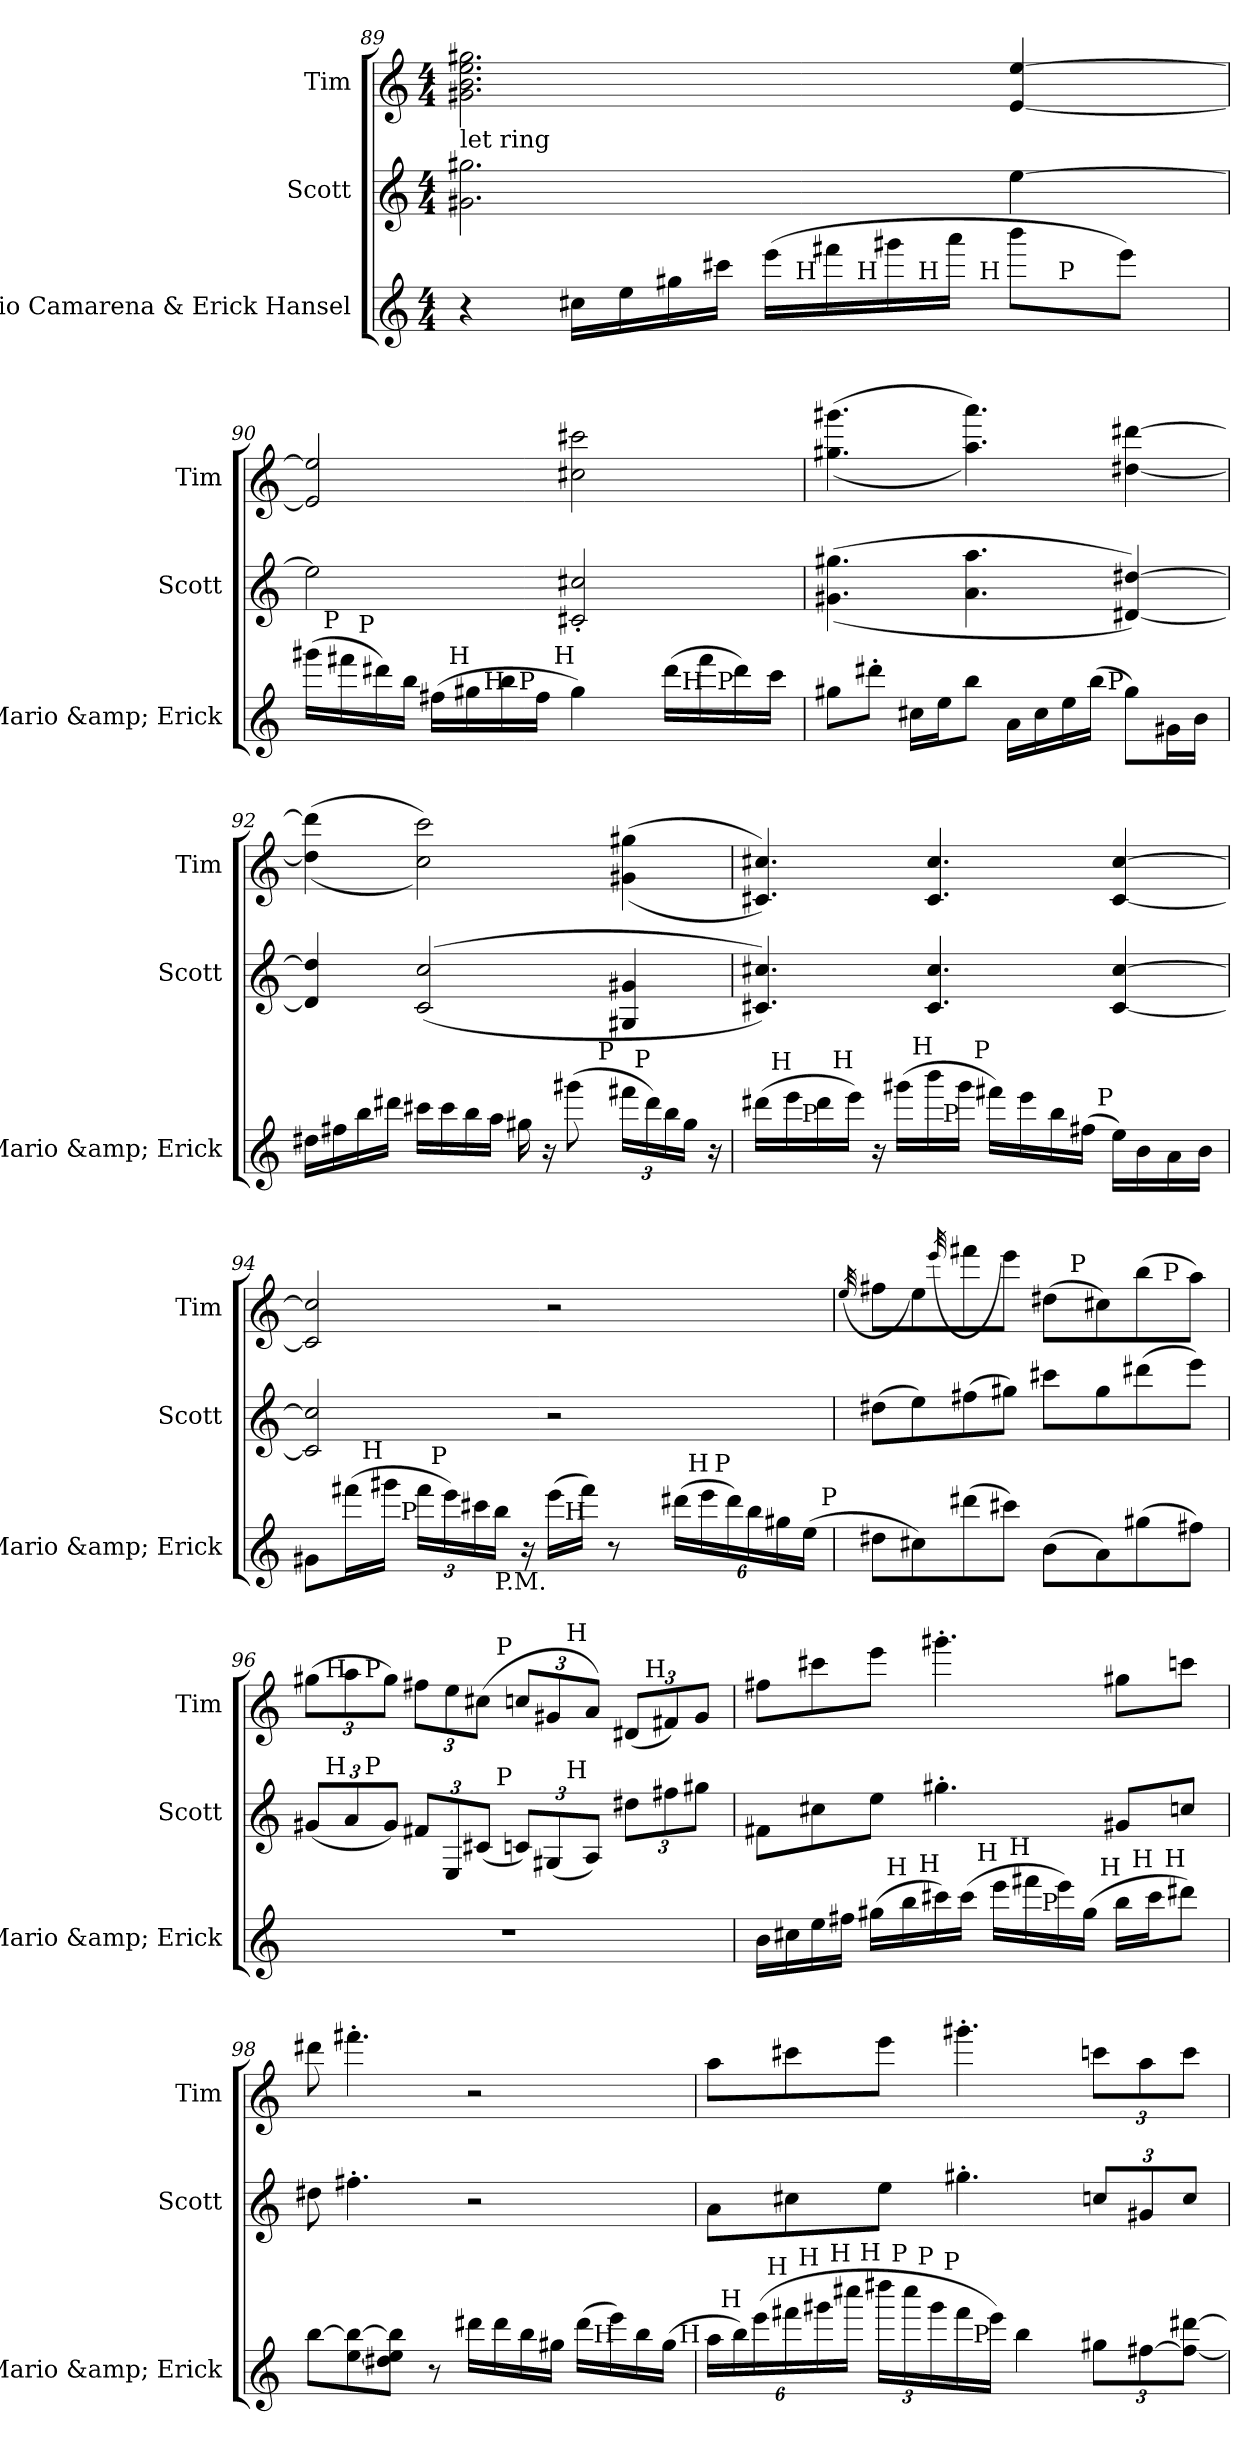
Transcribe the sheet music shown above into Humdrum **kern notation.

**kern	**kern	**kern
*part3	*part2	*part1
*staff3	*staff2	*staff1
*I"Mario Camarena &amp; Erick Hansel	*I"Scott	*I"Tim
*I'Mario &amp; Erick	*I'Scott	*I'Tim
*clefG2	*clefG2	*clefG2
*ITrd7c12	*ITrd7c12	*ITrd7c12
*k[]	*k[]	*k[]
*C:	*C:	*C:
*M4/4	*M4/4	*M4/4
=89	=89	=89
!	!	!LO:TX:b:t=let ring
!LO:TX:a:t=Mario	!	!
*^	*	*
*	*^	*	*
*	*	*^	*	*
*	*	*	*^	*	*
*	*	*	*	*^	*	*
4r	2ryy	2ryy	2ryy	2ryy	2ryy	2.G#X\ 2.g#X\	2.G#X\ 2.B\ 2.e\ 2.g#X\
16c#X\LL	.	.	.	.	.	.	.
16e\	.	.	.	.	.	.	.
16g#X\	.	.	.	.	.	.	.
16cc#X\JJ	.	.	.	.	.	.	.
(16ee\LL	32ryy	16.ryy	8ryy	8..ryy	4ryy	.	.
!	!LO:TX:a:t=H	!	!	!	!	!	!
.	4...ryy	.	.	.	.	.	.
16ff#X\	.	.	.	.	.	.	.
!	!	!LO:TX:a:t=H	!	!	!	!	!
.	.	4ryy	.	.	.	.	.
16gg#X\	.	.	32ryy	.	.	.	.
!	!	!	!LO:TX:a:t=H	!	!	!	!
.	.	.	4ryy	.	.	.	.
16aa\JJ	.	.	.	.	.	.	.
!	!	!	!	!LO:TX:a:t=H	!	!	!
.	.	.	.	4ryy	.	.	.
8bb\L	.	.	.	.	16ryy	[4e\	[4E/ [4e/
!	!	!	!	!	!LO:TX:a:t=P	!	!
.	.	.	.	.	8.ryy	.	.
.	.	8ryy	.	.	.	.	.
8ee\J)	.	.	.	.	.	.	.
.	.	.	16.ryy	.	.	.	.
.	.	32ryy	.	32ryy	.	.	.
!!LO:LB:g=z
=90	=90	=90	=90	=90	=90	=90	=90
*	*	*	*	*	*^	*	*
(16gg#X\LL	32ryy	16.ryy	4ryy	4ryy	4ryy	4...ryy	2e\]	2E/] 2e/]
!	!LO:TX:a:t=P	!	!	!	!	!	!	!
.	2ryy	.	.	.	.	.	.	.
16ff#X\	.	.	.	.	.	.	.	.
!	!	!LO:TX:a:t=P	!	!	!	!	!	!
.	.	2ryy	.	.	.	.	.	.
16dd#X\)	.	.	.	.	.	.	.	.
16b\JJ	.	.	.	.	.	.	.	.
(16f#X\LL	.	.	32ryy	16.ryy	8ryy	.	.	.
!	!	!	!LO:TX:a:t=H	!	!	!	!	!
.	.	.	2ryy	.	.	.	.	.
16g#X\	.	.	.	.	.	.	.	.
!	!	!	!	!LO:TX:a:t=H	!	!	!	!
.	.	.	.	2ryy	.	.	.	.
16b\	.	.	.	.	32ryy	.	.	.
!	!	!	!	!	!LO:TX:a:t=P	!	!	!
.	.	.	.	.	2ryy	.	.	.
16f#\JJ	.	.	.	.	.	.	.	.
!	!	!	!	!	!	!LO:TX:a:t=H	!	!
.	.	.	.	.	.	2ryy	.	.
4g#\)	.	.	.	.	.	.	2C#X/' 2c#X/'	2c#X\ 2cc#X\
.	4...ryy	.	.	.	.	.	.	.
.	.	4ryy	.	.	.	.	.	.
(16dd#\LL	.	.	.	.	.	.	.	.
!	!	!	!LO:TX:a:t=H	!	!	!	!	!
.	.	.	8..ryy	.	.	.	.	.
16ff#\	.	.	.	.	.	.	.	.
!	!	!LO:TX:a:t=P	!	!	!	!	!	!
.	.	8ryy	.	8ryy	.	.	.	.
16dd#\)	.	.	.	.	.	.	.	.
.	.	.	.	.	16.ryy	.	.	.
16cc\JJ	.	.	.	.	.	.	.	.
.	.	32ryy	.	32ryy	.	32ryy	.	.
*	*v	*v	*v	*v	*v	*v	*	*
=91	=91	=91	=91
8g#X\L	2ryy	((4.G#X\ 4.g#X\	((4.g#X\ 4.gg#X\
8dd#X'\J	.	.	.
16c#X\LL	.	.	.
16e\J	.	.	.
8b\J	.	4.A\ 4.a\	4.a\ 4.aa\))
16A\LL	8..ryy	.	.
16c#\	.	.	.
16e\	.	.	.
(16b\JJ	.	.	.
!	!LO:TX:a:t=P	!	!
.	4ryy	.	.
8g#\L)	.	[4D#X/ [4d#X/))	[4d#X\ [4dd#X\
16G#X\L	.	.	.
16B\JJ	.	.	.
.	32ryy	.	.
!!LO:PB:g=z
=92	=92	=92	=92
*	*^	*	*
16d#X\LL	2ryy	3%2ryy	4D#/] 4d#/]	((4d#\] 4dd#\]
16f#X\	.	.	.	.
16b\	.	.	.	.
16dd#X\JJ	.	.	.	.
16cc#X\LL	.	.	((2C/ 2c/	2c\ 2cc\))
16cc#\	.	.	.	.
16b\	.	.	.	.
16a\JJ	.	.	.	.
16g#X\	8.ryy	.	.	.
16r	.	.	.	.
(8gg#X\	.	.	.	.
.	.	12ryy	.	.
!	!LO:TX:a:t=P	!	!	!
.	4ryy	.	.	.
*Xbrackettup	*	*	*	*
24ff#X\LL	.	48ryy	4GG#X/ 4G#X/	((4G#X\ 4g#X\
!	!	!LO:TX:a:t=P	!	!
.	.	6ryy	.	.
24dd#\)	.	.	.	.
24b\	.	.	.	.
16g#\JJ	.	.	.	.
16r	16ryy	24.ryy	.	.
=93	=93	=93	=93	=93
*^	*^	*^	*	*
*	*	*	*^	*^	*	*	*
*	*	*	*	*	*	*	*	*	*
(16dd#X\LL	32ryy	16.ryy	8ryy	4ryy	4ryy	4...ryy	2ryy	4.C#X/ 4.c#X/))	4.C#X/ 4.c#X/))
!	!LO:TX:a:t=H	!	!	!	!	!	!	!	!
.	2ryy	.	.	.	.	.	.	.	.
16ee\	.	.	.	.	.	.	.	.	.
!	!	!LO:TX:a:t=P	!	!	!	!	!	!	!
.	.	2ryy	.	.	.	.	.	.	.
16dd#\	.	.	32ryy	.	.	.	.	.	.
!	!	!	!LO:TX:a:t=H	!	!	!	!	!	!
.	.	.	2ryy	.	.	.	.	.	.
16ee\JJ)	.	.	.	.	.	.	.	.	.
16r	.	.	.	16.ryy	8ryy	.	.	.	.
(16gg#X\LL	.	.	.	.	.	.	.	.	.
!	!	!	!	!LO:TX:a:t=H	!	!	!	!	!
.	.	.	.	2ryy	.	.	.	.	.
16bb\	.	.	.	.	32ryy	.	.	4.C#/ 4.c#/	4.C#/ 4.c#/
!	!	!	!	!	!LO:TX:a:t=P	!	!	!	!
.	.	.	.	.	2ryy	.	.	.	.
16gg#\JJ	.	.	.	.	.	.	.	.	.
!	!	!	!	!	!	!LO:TX:a:t=P	!	!	!
.	.	.	.	.	.	2ryy	.	.	.
16ff#X\LL)	.	.	.	.	.	.	8..ryy	.	.
.	4...ryy	.	.	.	.	.	.	.	.
16ee\	.	.	.	.	.	.	.	.	.
.	.	4ryy	.	.	.	.	.	.	.
16b\	.	.	.	.	.	.	.	.	.
.	.	.	4ryy	.	.	.	.	.	.
(16f#X\JJ	.	.	.	.	.	.	.	.	.
!	!	!	!	!	!	!	!LO:TX:a:t=P	!	!
.	.	.	.	.	.	.	4ryy	.	.
16e\LL)	.	.	.	.	.	.	.	[4C#/ [4c#/	[4C#/ [4c#/
16B\	.	.	.	.	.	.	.	.	.
.	.	8ryy	.	8ryy	.	.	.	.	.
16A\	.	.	.	.	.	.	.	.	.
.	.	.	16.ryy	.	16.ryy	.	.	.	.
16B\JJ	.	.	.	.	.	.	.	.	.
.	.	32ryy	.	32ryy	.	32ryy	32ryy	.	.
!!LO:LB:g=z
=94	=94	=94	=94	=94	=94	=94	=94	=94	=94
8G#X\L	8ryy	8..ryy	6ryy	2ryy	3%2ryy	2ryy	3%2ryy	2C#/] 2c#/]	2C#/] 2c#/]
(16ff#X\L	32ryy	.	.	.	.	.	.	.	.
!	!LO:TX:a:t=H	!	!	!	!	!	!	!	!
.	2ryy	.	.	.	.	.	.	.	.
.	.	.	12ryy	.	.	.	.	.	.
16gg#X\JJ	.	.	.	.	.	.	.	.	.
!	!	!LO:TX:a:t=P	!	!	!	!	!	!	!
.	.	2ryy	.	.	.	.	.	.	.
24ff#\LL	.	.	48ryy	.	.	.	.	.	.
!	!	!	!LO:TX:a:t=P	!	!	!	!	!	!
.	.	.	3%2ryy	.	.	.	.	.	.
24ee\)	.	.	.	.	.	.	.	.	.
24cc#X\	.	.	.	.	.	.	.	.	.
!LO:TX:b:t=P.M.	!	!	!	!	!	!	!	!	!
16b\JJ	.	.	.	.	.	.	.	.	.
16r	.	.	.	.	.	.	.	.	.
(16ee\LL	.	.	.	32ryy	.	4ryy	.	2r	2r
!	!	!	!	!LO:TX:a:t=H	!	!	!	!	!
.	.	.	.	4...ryy	.	.	.	.	.
16ff#\JJ)	.	.	.	.	.	.	.	.	.
8r	.	.	.	.	.	.	.	.	.
.	4ryy	.	.	.	.	.	.	.	.
.	.	.	.	.	12ryy	.	6...ryy	.	.
.	.	4ryy	.	.	.	.	.	.	.
(24dd#X\LL	.	.	.	.	48ryy	16ryy	.	.	.
!	!	!	!	!	!LO:TX:a:t=H	!	!	!	!
.	.	.	.	.	6ryy	.	.	.	.
24ee\	.	.	.	.	.	.	.	.	.
!	!	!	!	!	!	!LO:TX:a:t=P	!	!	!
.	.	.	.	.	.	8.ryy	.	.	.
24dd#\)	.	.	.	.	.	.	.	.	.
24b\	.	.	.	.	.	.	.	.	.
.	16.ryy	.	.	.	.	.	.	.	.
24g#X\	.	.	.	.	.	.	.	.	.
.	.	.	24.ryy	.	24.ryy	.	.	.	.
(24e\JJ	.	.	.	.	.	.	.	.	.
.	.	32ryy	.	.	.	.	.	.	.
!	!	!	!	!	!	!	!LO:TX:a:t=P	!	!
.	.	.	.	.	.	.	48ryy	.	.
*v	*v	*v	*v	*v	*v	*v	*v	*	*
=95	=95	=95
.	.	(32qe/
*	*	*^
*	*	*	*^
8d#X\L	(8d#X\L	8f#X\L	2ryy	2ryy
8c#X\)	8e\)	8e\)	.	.
.	.	(32qee/	.	.
(8dd#X\	(8f#X\	8ff#X\	.	.
8cc#X\J)	8g#X\J)	8ee\J)	.	.
(8B\L	8cc#X\L	(8d#X\L	16ryy	4ryy
!	!	!	!LO:TX:a:t=P	!
.	.	.	4..ryy	.
8A\)	8g#\	8c#X\)	.	.
(8g#X\	(8dd#X\	(8b\	.	16ryy
!	!	!	!	!LO:TX:a:t=P
.	.	.	.	8.ryy
8f#X\J)	8ee\J)	8a\J)	.	.
*	*	*v	*v	*v
!!LO:LB:g=z
=96	=96	=96
*	*Xbrackettup	*Xbrackettup
*	*^	*^
*	*	*^	*	*^
*	*	*	*^	*	*	*^
*	*	*	*	*^	*	*	*	*^
1r	(12G#X/L	24ryy	8ryy	3ryy	2ryy	(12g#X\L	24ryy	8ryy	3ryy	2ryy
!	!	!	!	!	!	!	!LO:TX:a:t=H	!	!	!
!	!	!LO:TX:a:t=H	!	!	!	!	!	!	!	!
.	.	3%2ryy	.	.	.	.	3%2ryy	.	.	.
.	12A/	.	.	.	.	12a\	.	.	.	.
!	!	!	!	!	!	!	!	!LO:TX:a:t=P	!	!
!	!	!	!LO:TX:a:t=P	!	!	!	!	!	!	!
.	.	.	2..ryy	.	.	.	.	2..ryy	.	.
.	12G#/J)	.	.	.	.	12g#\J)	.	.	.	.
.	12F#X/L	.	.	.	.	12f#X\L	.	.	.	.
.	12EE/	.	.	12.ryy	.	12e\	.	.	12.ryy	.
.	(12C#X/J	.	.	.	.	(12c#X\J	.	.	.	.
!	!	!	!	!	!	!	!	!	!LO:TX:a:t=P	!
!	!	!	!	!LO:TX:a:t=P	!	!	!	!	!	!
.	.	.	.	3ryy	.	.	.	.	3ryy	.
.	12Cn/L)	.	.	.	8ryy	12cn/L	.	.	.	8ryy
.	(12GG#X/	.	.	.	.	12G#X/	.	.	.	.
!	!	!	!	!	!	!	!	!	!	!LO:TX:a:t=H
!	!	!	!	!	!LO:TX:a:t=H	!	!	!	!	!
.	.	.	.	.	4.ryy	.	.	.	.	4.ryy
.	12AA/J)	.	.	.	.	12A/J)	.	.	.	.
.	.	6..ryy	.	.	.	.	6..ryy	.	.	.
.	12d#X\L	.	.	.	.	(12D#X/L	.	.	.	.
!	!	!	!	!	!	!	!	!	!LO:TX:a:t=H	!
.	.	.	.	6ryy	.	.	.	.	6ryy	.
.	12f#X\	.	.	.	.	12F#X/)	.	.	.	.
.	12g#X\J	.	.	.	.	12G#/J	.	.	.	.
.	.	.	.	24ryy	.	.	.	.	24ryy	.
=97	=97	=97	=97	=97	=97	=97	=97	=97	=97	=97
!LO:TX:a:t=Erick	!	!	!	!	!	!	!	!	!	!
!LO:TX:b:t=P.M.	!	!	!	!	!	!	!	!	!	!
*^	*	*	*	*	*	*	*	*	*	*
*	*^	*	*	*	*	*	*	*	*	*	*
*	*	*^	*	*	*	*	*	*	*	*	*	*
*	*	*	*^	*	*	*	*	*	*	*	*	*	*
*	*	*	*	*^	*	*	*	*	*	*	*	*	*	*
*	*	*	*	*	*	*v	*v	*v	*v	*v	*	*	*	*	*
*	*	*	*	*	*^	*	*v	*v	*v	*v	*v
16B\LL	4ryy	4ryy	4...ryy	2ryy	2ryy	2ryy	8F#X\L	8f#X\L
16c#X\	.	.	.	.	.	.	.	.
16e\	.	.	.	.	.	.	8c#X\	8cc#X\
16f#X\JJ	.	.	.	.	.	.	.	.
(16g#X\LL	32ryy	16.ryy	.	.	.	.	8e\J	8ee\J
!	!LO:TX:a:t=H	!	!	!	!	!	!	!
.	2ryy	.	.	.	.	.	.	.
16b\	.	.	.	.	.	.	.	.
!	!	!LO:TX:a:t=H	!	!	!	!	!	!
.	.	2ryy	.	.	.	.	.	.
16cc#X\)	.	.	.	.	.	.	4.g#X'\	4.gg#X'\
(16cc#\JJ	.	.	.	.	.	.	.	.
!	!	!	!LO:TX:a:t=H	!	!	!	!	!
.	.	.	2ryy	.	.	.	.	.
16ee\LL	.	.	.	32ryy	16.ryy	8..ryy	.	.
!	!	!	!	!LO:TX:a:t=H	!	!	!	!
.	.	.	.	4...ryy	.	.	.	.
16ff#X\	.	.	.	.	.	.	.	.
!	!	!	!	!	!LO:TX:a:t=P	!	!	!
.	.	.	.	.	4ryy	.	.	.
16ee\)	.	.	.	.	.	.	.	.
(16g#\JJ	.	.	.	.	.	.	.	.
!	!	!	!	!	!	!LO:TX:a:t=H	!	!
.	.	.	.	.	.	4ryy	.	.
16b\LL	.	.	.	.	.	.	8G#X/L	8g#X\L
!	!LO:TX:a:t=H	!	!	!	!	!	!	!
.	8..ryy	.	.	.	.	.	.	.
16cc#\J	.	.	.	.	.	.	.	.
!	!	!LO:TX:a:t=H	!	!	!	!	!	!
.	.	8ryy	.	.	8ryy	.	.	.
8dd#X\J)	.	.	.	.	.	.	8cn/J	8ccn\J
.	.	32ryy	32ryy	.	32ryy	32ryy	.	.
*	*	*v	*v	*v	*v	*v	*	*
!!LO:PB:g=z
=98	=98	=98	=98	=98
[8b\L	2ryy	2ryy	8d#X\	8dd#X\
[8e\ 8b\_	.	.	4.f#X'\	4.ff#X'\
8d#X\ 8e\] 8b\]J	.	.	.	.
8r	.	.	.	.
16dd#X\LL	4ryy	4...ryy	2r	2r
16dd#\	.	.	.	.
16b\	.	.	.	.
16g#X\JJ	.	.	.	.
(16dd#\LL	32ryy	.	.	.
!	!LO:TX:a:t=H	!	!	!
.	8..ryy	.	.	.
16ee\)	.	.	.	.
16b\	.	.	.	.
(16g#\JJ	.	.	.	.
!	!	!LO:TX:a:t=H	!	!
.	.	32ryy	.	.
=99	=99	=99	=99	=99
*^	*	*^	*	*
*	*	*	*	*^	*	*
*	*	*	*	*	*^	*	*
*	*	*	*	*	*	*^	*	*
*	*	*	*	*	*	*	*^	*	*
*	*	*	*	*	*	*	*	*^	*	*
24a\LL	48ryy	12ryy	12..ryy	8.ryy	6ryy	6ryy	4ryy	3ryy	4ryy	8A\L	8a\L
!	!LO:TX:a:t=H	!	!	!	!	!	!	!	!	!	!
.	3%2ryy	.	.	.	.	.	.	.	.	.	.
24b\)	.	.	.	.	.	.	.	.	.	.	.
(24ee\	.	48ryy	.	.	.	.	.	.	.	.	.
!	!	!LO:TX:a:t=H	!	!	!	!	!	!	!	!	!
.	.	3%2ryy	.	.	.	.	.	.	.	.	.
24ff#X\	.	.	.	.	.	.	.	.	.	8c#X\	8cc#X\
!	!	!	!LO:TX:a:t=H	!	!	!	!	!	!	!	!
.	.	.	3%2ryy	.	.	.	.	.	.	.	.
24gg#X\	.	.	.	.	24.ryy	12ryy	.	.	.	.	.
!	!	!	!	!LO:TX:a:t=H	!	!	!	!	!	!	!
.	.	.	.	2ryy	.	.	.	.	.	.	.
24ccc#X\JJ	.	.	.	.	.	.	.	.	.	.	.
!	!	!	!	!	!LO:TX:a:t=H	!	!	!	!	!	!
.	.	.	.	.	3%2ryy	.	.	.	.	.	.
24ddd#X\LL	.	.	.	.	.	48ryy	16ryy	.	8ryy	8e\J	8ee\J
!	!	!	!	!	!	!LO:TX:a:t=P	!	!	!	!	!
.	.	.	.	.	.	3%2ryy	.	.	.	.	.
24ccc#\	.	.	.	.	.	.	.	.	.	.	.
!	!	!	!	!	!	!	!LO:TX:a:t=P	!	!	!	!
.	.	.	.	.	.	.	2ryy	.	.	.	.
24gg#\	.	.	.	.	.	.	.	48ryy	.	.	.
!	!	!	!	!	!	!	!	!LO:TX:a:t=P	!	!	!
.	.	.	.	.	.	.	.	3ryy	.	.	.
16ff#\	.	.	.	.	.	.	.	.	32ryy	4.g#X'\	4.gg#X'\
!	!	!	!	!	!	!	!	!	!LO:TX:a:t=P	!	!
.	.	.	.	.	.	.	.	.	2ryy	.	.
16ee\JJ)	.	.	.	.	.	.	.	.	.	.	.
4b\	.	.	.	.	.	.	.	.	.	.	.
.	6...ryy	.	.	4ryy	.	.	.	6...ryy	.	.	.
12g#X\L	.	.	.	.	.	.	.	.	.	12cn/L	12ccn\L
.	.	6ryy	.	.	.	.	.	.	.	.	.
.	.	.	6ryy	.	.	.	8.ryy	.	.	.	.
[12f#X\	.	.	.	.	.	.	.	.	.	12G#X/	12a\
.	.	.	.	.	12ryy	.	.	.	.	.	.
.	.	.	.	.	.	.	.	.	16.ryy	.	.
12f#\_ [12dd#X\J	.	.	.	.	.	.	.	.	.	12c/J	12cc\J
.	.	24.ryy	.	16ryy	.	24.ryy	.	.	.	.	.
.	.	.	48ryy	.	48ryy	.	.	.	.	.	.
*v	*v	*v	*v	*v	*v	*v	*v	*v	*v	*	*
=	=	=
*-	*-	*-
